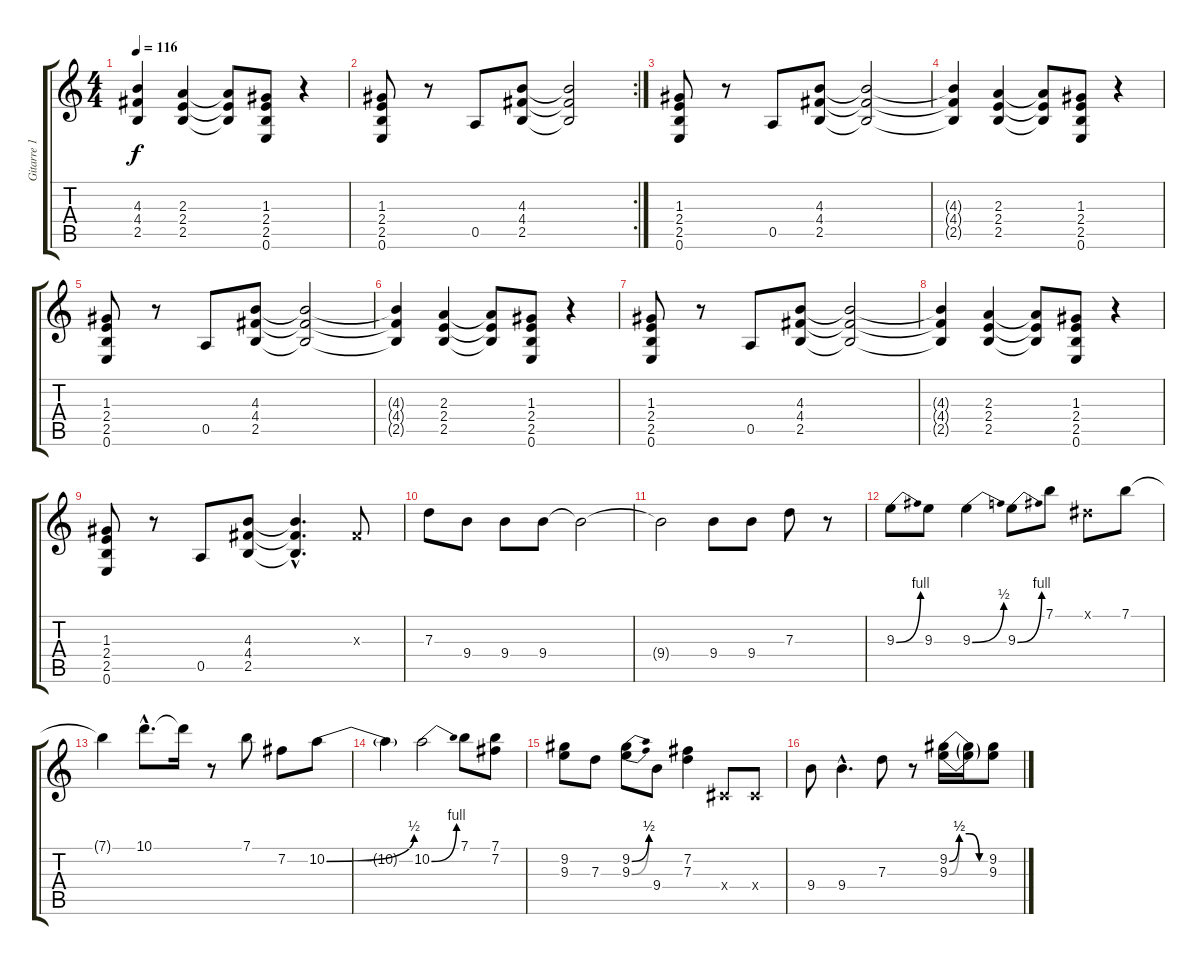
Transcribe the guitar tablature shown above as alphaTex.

\track ("Gitarre 1" "Gitarre 1") {instrument distortionguitar}
\staff {score tabs}
\tuning (E4 B3 G3 D3 A2 E2) {hide}
\ts (4 4)
\tempo 116
\clef g2
\ks c
(4.3{t} 4.4{t} 2.5{t}).4{dy f} (2.3 2.4 2.5).4 (2.3{t} 2.4{t} 2.5{t}).8 (1.3 2.4 2.5 0.6).8 r.4 |
\rc 2
(1.3 2.4 2.5 0.6).8 r.8 0.5.8 (4.3 4.4 2.5).8 (4.3{t} 4.4{t} 2.5{t}).2 |
(1.3 2.4 2.5 0.6).8 r.8 0.5.8 (4.3 4.4 2.5).8 (4.3{t} 4.4{t} 2.5{t}).2 |
(4.3{t} 4.4{t} 2.5{t}).4 (2.3 2.4 2.5).4 (2.3{t} 2.4{t} 2.5{t}).8 (1.3 2.4 2.5 0.6).8 r.4 |
(1.3 2.4 2.5 0.6).8 r.8 0.5.8 (4.3 4.4 2.5).8 (4.3{t} 4.4{t} 2.5{t}).2 |
(4.3{t} 4.4{t} 2.5{t}).4 (2.3 2.4 2.5).4 (2.3{t} 2.4{t} 2.5{t}).8 (1.3 2.4 2.5 0.6).8 r.4 |
(1.3 2.4 2.5 0.6).8 r.8 0.5.8 (4.3 4.4 2.5).8 (4.3{t} 4.4{t} 2.5{t}).2 |
(4.3{t} 4.4{t} 2.5{t}).4 (2.3 2.4 2.5).4 (2.3{t} 2.4{t} 2.5{t}).8 (1.3 2.4 2.5 0.6).8 r.4 |
(1.3 2.4 2.5 0.6).8 r.8 0.5.8 (4.3 4.4 2.5).8 (4.3{hac t} 4.4{hac t} 2.5{hac t}).4{d} -1.3{x}.8 |
7.3.8 9.4.8 9.4.8 9.4.8 9.4{t}.2 |
9.4{t}.2 9.4.8 9.4.8 7.3.8 r.8 |
9.3{be (bend 0 0 60 4)}.8 9.3.8 9.3{be (bend 0 0 60 2)}.4 9.3{be (bend 0 0 60 4)}.8 7.1.8 -1.1{x}.8 7.1.8 |
7.1{t}.4 10.1{hac}.8{d} 10.1{t}.16 r.8 7.1.8 7.2.8 10.2{be (bend 0 0 60 2)}.8 |
10.2{t}.4 10.2{be (bend 0 0 60 4)}.2 7.1.8 (7.1 7.2).8 |
(9.2 9.3).8 7.3.8 (9.2{be (bend 0 0 60 2)} 9.3{be (bend 0 0 60 2)}).8 9.4.8 (7.2 7.3).4 -1.4{x}.8 -1.4{x}.8 |
9.4.8 9.4{hac}.4{d} 7.3.8 r.8 (9.2{be (custom 0 0 15 2 30 2 45 0 60 0)} 9.3{be (custom 0 0 15 2 30 2 45 0 60 0)}).16 (9.2{t} 9.3{t}).16 (9.2 9.3).8
